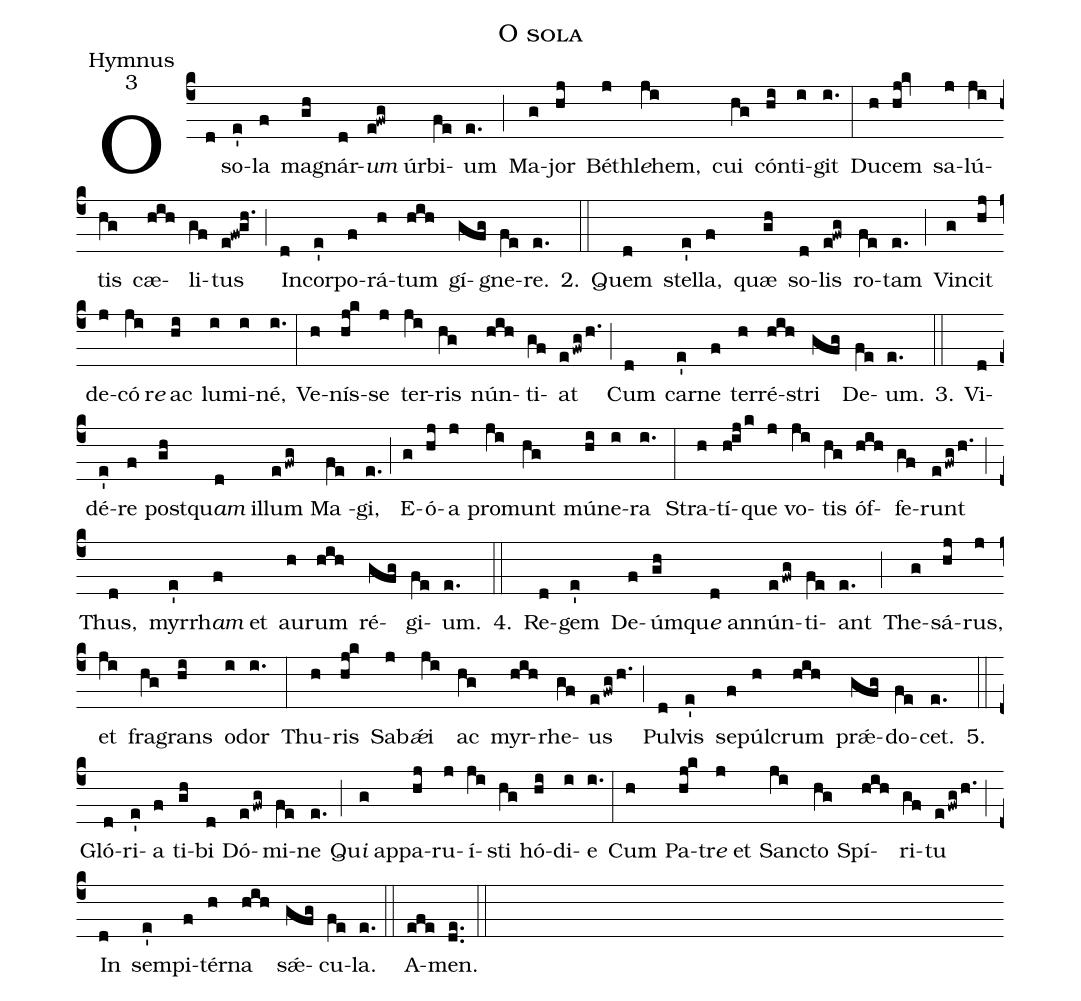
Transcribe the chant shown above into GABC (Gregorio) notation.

name:O sola;
office-part:Hymnus;
mode:3;
%%
(c4)O(d) so(e')la(f) ma(gh)gnár(d)<i>um</i> úr(e!fwg)bi(fe)um(e.) (;)
Ma(g)jor(hj) Béth(j)l<i>e</i>hem,(ji) cui(hg) cón(hi)ti(i)git(i.) (:)
Du(h)cem(hj!kv) sa(j)lú(ji)tis(hg) cæ(hih)li(gf)tus(e!fw!gh.) (;)
In(d)cor(e')po(f)rá(h)tum(hih) gí(gfg)gne(fe)re.(e.)

2.(::) Quem(d) stel(e')la,(f) quæ(gh) so(d)lis(e!fwg) ro(fe)tam(e.) (;)
Vin(g)cit(hj) de(j)có(ji)r<i>e</i>() ac(hi) lu(i)mi(i)né,(i.) (:)
Ve(h)nís(hj!k)se(j) ter(ji)ris(hg) nún(hih)ti(gf)at(efwgh.) (;)
Cum(d) car(e')ne(f) ter(h)ré(hih)stri(gfg) De(fe)um.(e.)

3.(::) Vi(d)dé(e')re(f) post(gh)qu<i>am</i> il(d)lum(efwg) Ma (fe)gi,(e.) (;)
E(g)ó(hj)a(j) pro(ji)munt(hg) mú(hi)ne(i)ra (i.) (:)
Stra(h)tí(hijk)que(j) vo(ji)tis(hg) óf(hih)fe(gf)runt(efwgh.) (;)
Thus,(d) myrrh(e')<i>am</i> et(f) au(h)rum(hih) ré(gfg)gi(fe)um.(e.)

4.(::) Re(d)gem(e') De(f)úm(gh)qu<i>e</i> an(d)nún(efwg)ti(fe)ant(e.) (;)
The(g)sá(hj)rus,(j) et(ji) fra(hg)grans(hi) o(i)dor(i.) (:)
Thu(h)ris(hj!k) Sab(j)<i><sp>'æ</sp></i>i(ji) ac(hg) myr(hih)rhe(gf)us(efwgh.) (;)
Pul(d)vis(e') se(f)púl(h)crum(hih) pr<sp>'æ</sp>(gfg)do(fe)cet.(e.)

5.(::) Gló(d)ri(e')a(f) ti(gh)bi(d) Dó(efwg)mi(fe)ne(e.) (;)
Qu<i>i</i> ap(g)pa(hj)ru(j)í(ji)sti(hg) hó(hi)di(i)e(i.) (:)
Cum(h) Pa(hj!k)tr<i>e</i> et(j) San(ji)cto(hg) Spí(hih)ri(gf)tu(efwgh.) (;)
In(d) sem(e')pi(f)tér(h)na(hih) s<sp>'æ</sp>(gfg)cu(fe)la.(e.)
(::) A(efe)men.(de..) (::)
